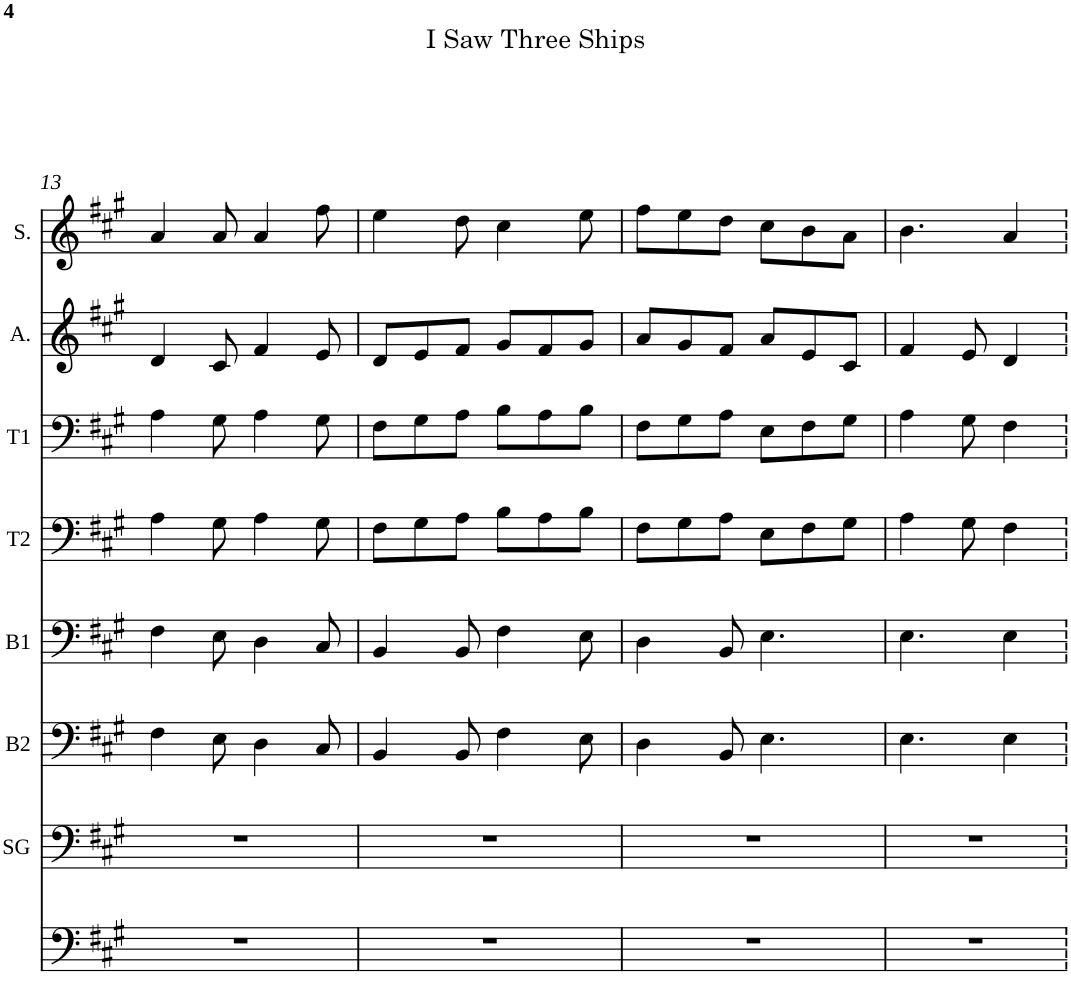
**kern	**kern	**kern	**kern	**kern	**kern	**kern	**kern
*part8	*part7	*part6	*part5	*part4	*part3	*part2	*part1
*staff8	*staff7	*staff6	*staff5	*staff4	*staff3	*staff2	*staff1
*I"Piano	*I"Some Guys	*I"Bass 2	*I"Bass 1	*I"Tenor 2	*I"Tenor 1	*I"Alto	*I"Soprano
*	*I'SG	*I'B2	*I'B1	*I'T2	*I'T1	*I'A.	*I'S.
!!LO:PB:g=z
*clefF4	*clefF4	*clefF4	*clefF4	*clefF4	*clefF4	*clefG2	*clefG2
*k[f#c#g#]	*k[f#c#g#]	*k[f#c#g#]	*k[f#c#g#]	*k[f#c#g#]	*k[f#c#g#]	*k[f#c#g#]	*k[f#c#g#]
*A:	*A:	*A:	*A:	*A:	*A:	*A:	*A:
*M6/8	*M6/8	*M6/8	*M6/8	*M6/8	*M6/8	*M6/8	*M6/8
=13	=13	=13	=13	=13	=13	=13	=13
2.r	2.r	4F#\	4F#\	4A\	4A\	4d/	4a/
.	.	8E\	8E\	8G#\	8G#\	8c#/	8a/
.	.	4D\	4D\	4A\	4A\	4f#/	4a/
.	.	8C#/	8C#/	8G#\	8G#\	8e/	8ff#\
=14	=14	=14	=14	=14	=14	=14	=14
2.r	2.r	4BB/	4BB/	8F#\L	8F#\L	8d/L	4ee\
.	.	.	.	8G#\	8G#\	8e/	.
.	.	8BB/	8BB/	8A\J	8A\J	8f#/J	8dd\
.	.	4F#\	4F#\	8B\L	8B\L	8g#/L	4cc#\
.	.	.	.	8A\	8A\	8f#/	.
.	.	8E\	8E\	8B\J	8B\J	8g#/J	8ee\
=15	=15	=15	=15	=15	=15	=15	=15
2.r	2.r	4D\	4D\	8F#\L	8F#\L	8a/L	8ff#\L
.	.	.	.	8G#\	8G#\	8g#/	8ee\
.	.	8BB/	8BB/	8A\J	8A\J	8f#/J	8dd\J
.	.	4.E\	4.E\	8E\L	8E\L	8a/L	8cc#\L
.	.	.	.	8F#\	8F#\	8e/	8b\
.	.	.	.	8G#\J	8G#\J	8c#/J	8a\J
=16	=16	=16	=16	=16	=16	=16	=16
2.r	2.r	4.E\	4.E\	4A\	4A\	4f#/	4.b\
.	.	.	.	8G#\	8G#\	8e/	.
.	.	4E\	4E\	4F#\	4F#\	4d/	4a/
.	.	8ryy	8ryy	8ryy	8ryy	8ryy	8ryy
=	=	=	=	=	=	=	=
*-	*-	*-	*-	*-	*-	*-	*-
